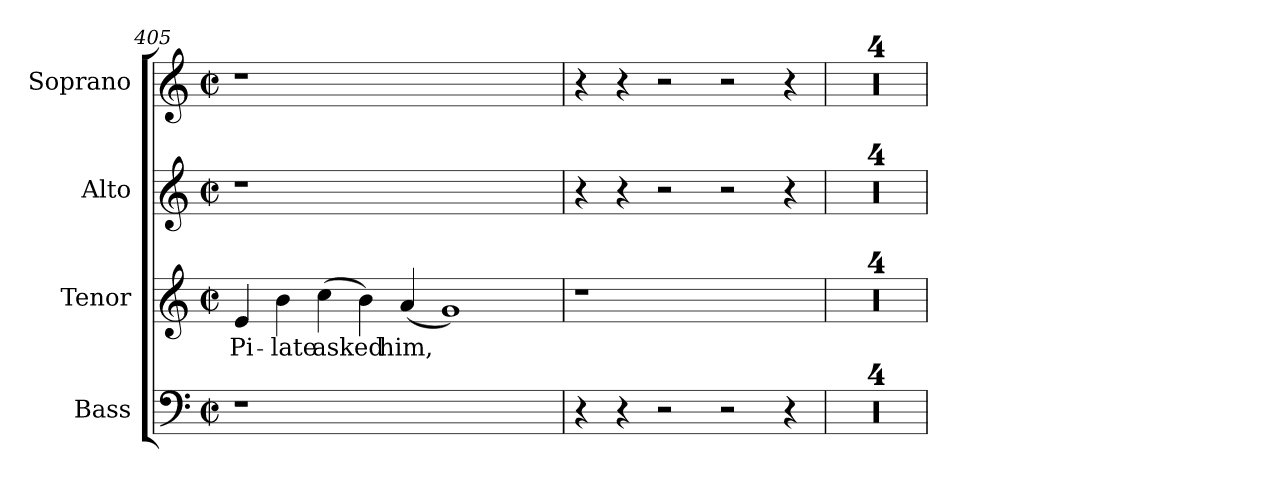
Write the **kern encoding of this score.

**kern	**kern	**text	**kern	**kern
*part4	*part3	*part3	*part2	*part1
*staff4	*staff3	*staff3	*staff2	*staff1
*I"Bass	*I"Tenor	*	*I"Alto	*I"Soprano
*clefF4	*clefG2	*	*clefG2	*clefG2
*	*ITrd7c12	*	*	*
*k[]	*k[]	*	*k[]	*k[]
*C:	*C:	*	*C:	*C:
*M2/2	*M2/2	*	*M2/2	*M2/2
*met(c|)	*met(c|)	*	*met(c|)	*met(c|)
=405	=405	=405	=405	=405
!LO:N:vis=1	!	!	!	!
!	!	!LO:LY:b:color=#000000	!LO:N:vis=1	!LO:N:vis=1
1r	4Ei/	Pi-	1r	1r
!	!	!LO:LY:b:color=#000000	!	!
.	4Bi\	-late	.	.
!	!	!LO:LY:b:color=#000000	!	!
.	(4ci\	asked	.	.
.	4Bi\)	.	.	.
!	!	!LO:LY:b:color=#000000	!	!
1ryy	(4Ai/	him,	1ryy	1ryy
.	1Gi)	.	.	.
4ryy	.	.	4ryy	4ryy
=406	=406	=406	=406	=406
*	*stria0	*	*	*
!	!LO:N:vis=1	!	!	!
4r	1r	.	4r	4r
4r	.	.	4r	4r
2r	.	.	2r	2r
2r	2.ryy	.	2r	2r
4r	.	.	4r	4r
=407	=407	=407	=407	=407
1r	1r	.	1r	1r
=408	=408	=408	=408	=408
1r	1r	.	1r	1r
=409	=409	=409	=409	=409
1r	1r	.	1r	1r
=410	=410	=410	=410	=410
1r	1r	.	1r	1r
=	=	=	=	=
*-	*-	*-	*-	*-
